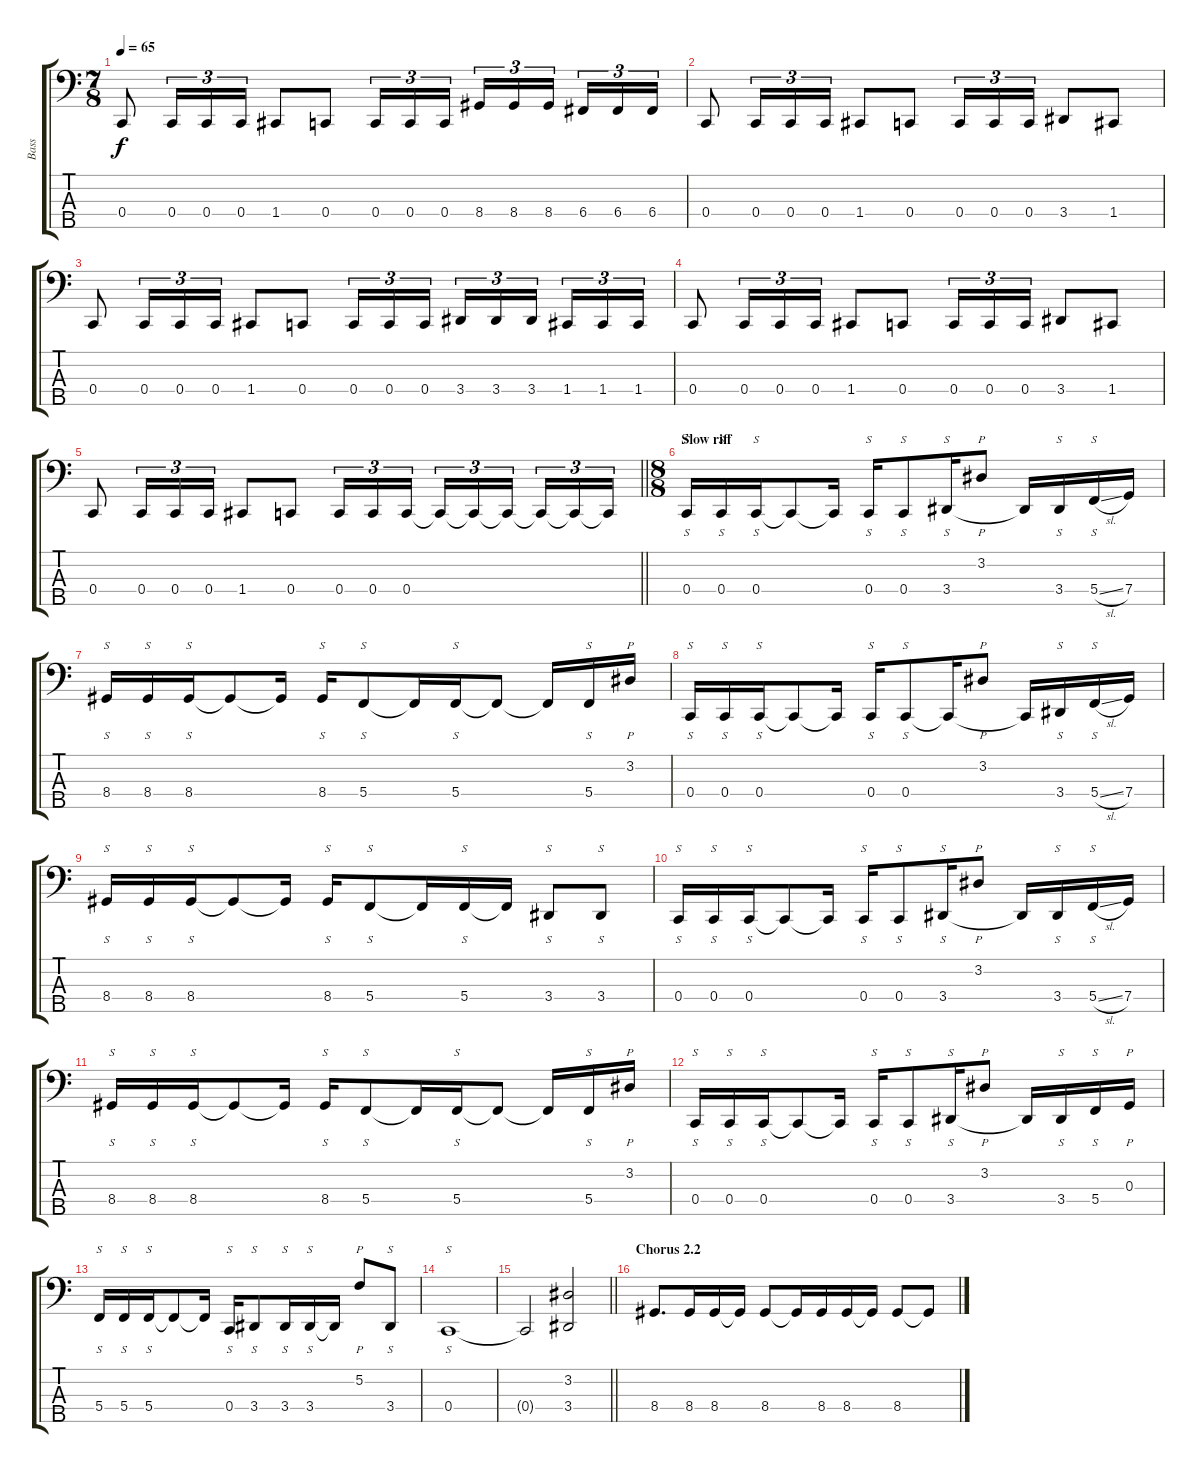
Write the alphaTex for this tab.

\track ("Bass" "Bass") {instrument electricbasspick}
\staff {score tabs}
\tuning (F2 C2 G1 C1 A0) {hide}
\ts (7 8)
\tempo 65
\clef f4
\ks c
0.4.8{dy f} 0.4.16{tu (3 2)} 0.4.16{tu (3 2)} 0.4.16{tu (3 2)} 1.4.8 0.4.8 0.4.16{tu (3 2)} 0.4.16{tu (3 2)} 0.4.16{tu (3 2)} 8.4.16{tu (3 2)} 8.4.16{tu (3 2)} 8.4.16{tu (3 2)} 6.4.16{tu (3 2)} 6.4.16{tu (3 2)} 6.4.16{tu (3 2)} |
0.4.8 0.4.16{tu (3 2)} 0.4.16{tu (3 2)} 0.4.16{tu (3 2)} 1.4.8 0.4.8 0.4.16{tu (3 2)} 0.4.16{tu (3 2)} 0.4.16{tu (3 2)} 3.4.8 1.4.8 |
0.4.8 0.4.16{tu (3 2)} 0.4.16{tu (3 2)} 0.4.16{tu (3 2)} 1.4.8 0.4.8 0.4.16{tu (3 2)} 0.4.16{tu (3 2)} 0.4.16{tu (3 2)} 3.4.16{tu (3 2)} 3.4.16{tu (3 2)} 3.4.16{tu (3 2)} 1.4.16{tu (3 2)} 1.4.16{tu (3 2)} 1.4.16{tu (3 2)} |
0.4.8 0.4.16{tu (3 2)} 0.4.16{tu (3 2)} 0.4.16{tu (3 2)} 1.4.8 0.4.8 0.4.16{tu (3 2)} 0.4.16{tu (3 2)} 0.4.16{tu (3 2)} 3.4.8 1.4.8 |
\barLineRight lightlight
0.4.8 0.4.16{tu (3 2)} 0.4.16{tu (3 2)} 0.4.16{tu (3 2)} 1.4.8 0.4.8 0.4.16{tu (3 2)} 0.4.16{tu (3 2)} 0.4.16{tu (3 2)} 0.4{t}.16{tu (3 2)} 0.4{t}.16{tu (3 2)} 0.4{t}.16{tu (3 2)} 0.4{t}.16{tu (3 2)} 0.4{t}.16{tu (3 2)} 0.4{t}.16{tu (3 2)} |
\ts (8 8)
\section ("" "Slow riff")
0.4.16{s} 0.4.16{s} 0.4.16{s} 0.4{t}.8 0.4{t}.16 0.4.16{s} 0.4.8{s} 3.4.16{s} 3.2.8{p} 3.4{t}.16 3.4.16{s} 5.4{sl}.16{s} 7.4.16 |
8.4.16{s} 8.4.16{s} 8.4.16{s} 8.4{t}.8 8.4{t}.16 8.4.16{s} 5.4.8{s} 5.4{t}.16 5.4.16{s} 5.4{t}.8 5.4{t}.16 5.4.16{s} 3.2.16{p} |
0.4.16{s} 0.4.16{s} 0.4.16{s} 0.4{t}.8 0.4{t}.16 0.4.16{s} 0.4.8{s} 0.4{t}.16 3.2.8{p} 0.4{t}.16 3.4.16{s} 5.4{sl}.16{s} 7.4.16 |
8.4.16{s} 8.4.16{s} 8.4.16{s} 8.4{t}.8 8.4{t}.16 8.4.16{s} 5.4.8{s} 5.4{t}.16 5.4.16{s} 5.4{t}.16 3.4.8{s} 3.4.8{s} |
0.4.16{s} 0.4.16{s} 0.4.16{s} 0.4{t}.8 0.4{t}.16 0.4.16{s} 0.4.8{s} 3.4.16{s} 3.2.8{p} 3.4{t}.16 3.4.16{s} 5.4{sl}.16{s} 7.4.16 |
8.4.16{s} 8.4.16{s} 8.4.16{s} 8.4{t}.8 8.4{t}.16 8.4.16{s} 5.4.8{s} 5.4{t}.16 5.4.16{s} 5.4{t}.8 5.4{t}.16 5.4.16{s} 3.2.16{p} |
0.4.16{s} 0.4.16{s} 0.4.16{s} 0.4{t}.8 0.4{t}.16 0.4.16{s} 0.4.8{s} 3.4.16{s} 3.2.8{p} 3.4{t}.16 3.4.16{s} 5.4.16{s} 0.3.16{p} |
5.4.16{s} 5.4.16{s} 5.4.16{s} 5.4{t}.8 5.4{t}.16 0.4.16{s} 3.4.8{s} 3.4.16{s} 3.4.16{s} 3.4{t}.16 5.2.8{p} 3.4.8{s} |
0.4.1{s} |
\barLineRight lightlight
0.4{t}.2 (3.2 3.4).2 |
\section ("" "Chorus 2.2")
8.4.8{d} 8.4.16 8.4.16 8.4{t}.16 8.4.8 8.4{t}.16 8.4.16 8.4.16 8.4{t}.16 8.4.8 8.4{t}.8
